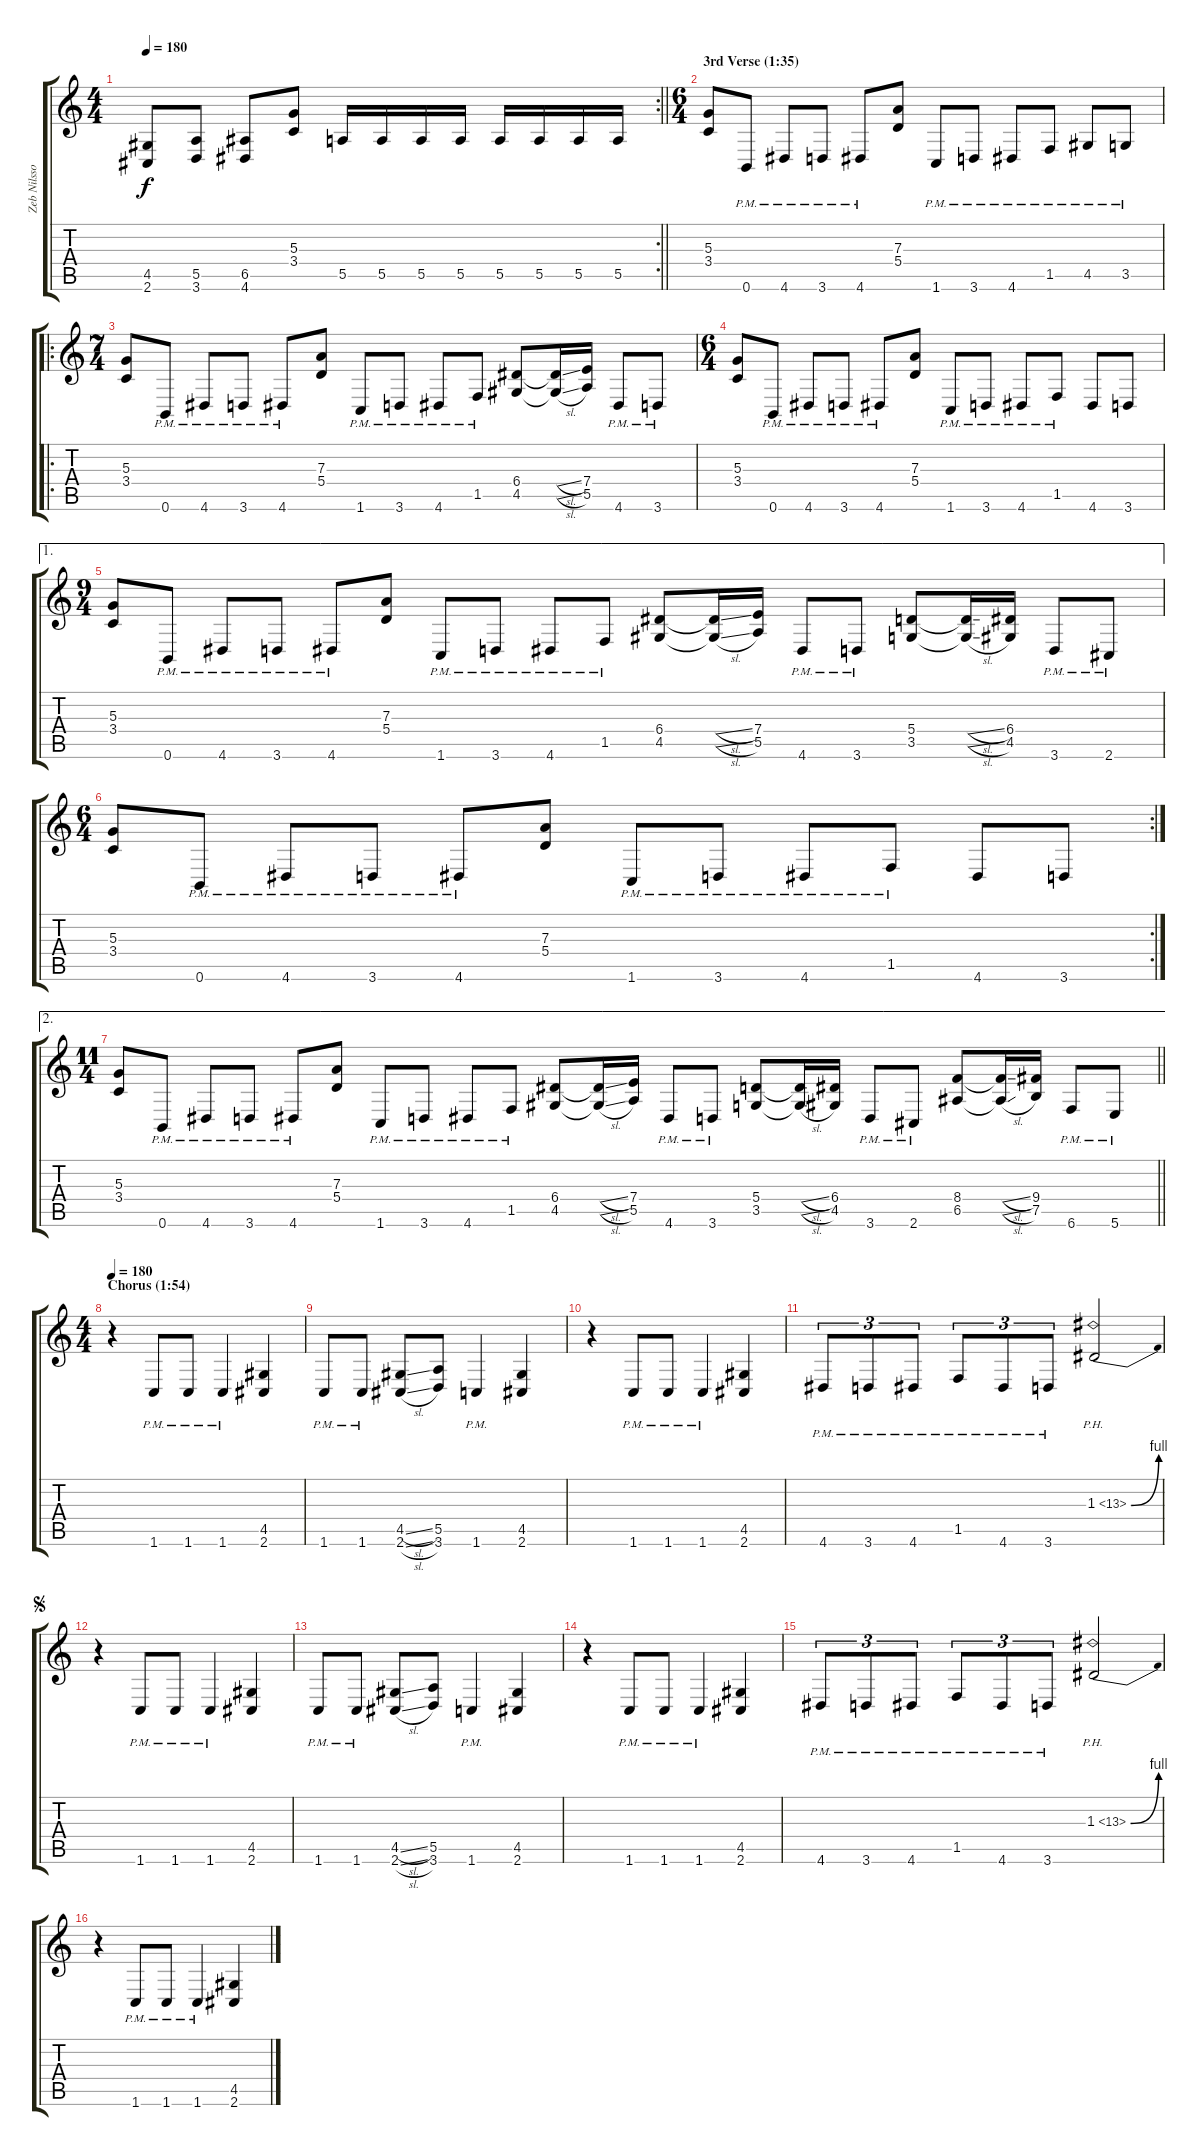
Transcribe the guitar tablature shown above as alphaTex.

\track ("Zeb Nilsson" "Zeb Nilsso") {instrument distortionguitar}
\staff {score tabs}
\tuning (B3 Gb3 D3 A2 E2 B1) {hide}
\rc 2
\ts (4 4)
\tempo 180
\clef g2
\barLineRight lightlight
\ks c
(4.5 2.6).8{dy f} (5.5 3.6).8 (6.5 4.6).8 (5.3 3.4).8 5.5.16 5.5.16 5.5.16 5.5.16 5.5.16 5.5.16 5.5.16 5.5.16 |
\ts (6 4)
\section ("" "3rd Verse (1:35)")
(5.3 3.4).8 0.6{pm}.8 4.6{pm}.8 3.6{pm}.8 4.6{pm}.8 (7.3 5.4).8 1.6{pm}.8 3.6{pm}.8 4.6{pm}.8 1.5{pm}.8 4.5{pm}.8 3.5{pm}.8 |
\ro
\ts (7 4)
(5.3 3.4).8 0.6{pm}.8 4.6{pm}.8 3.6{pm}.8 4.6{pm}.8 (7.3 5.4).8 1.6{pm}.8 3.6{pm}.8 4.6{pm}.8 1.5{pm}.8 (6.4 4.5).8 (6.4{sl t} 4.5{sl t}).16 (7.4 5.5).16 4.6{pm}.8 3.6{pm}.8 |
\ts (6 4)
(5.3 3.4).8 0.6{pm}.8 4.6{pm}.8 3.6{pm}.8 4.6{pm}.8 (7.3 5.4).8 1.6{pm}.8 3.6{pm}.8 4.6{pm}.8 1.5{pm}.8 4.6.8 3.6.8 |
\ae 1
\ts (9 4)
(5.3 3.4).8 0.6{pm}.8 4.6{pm}.8 3.6{pm}.8 4.6{pm}.8 (7.3 5.4).8 1.6{pm}.8 3.6{pm}.8 4.6{pm}.8 1.5{pm}.8 (6.4 4.5).8 (6.4{sl t} 4.5{sl t}).16 (7.4 5.5).16 4.6{pm}.8 3.6{pm}.8 (5.4 3.5).8 (5.4{sl t} 3.5{sl t}).16 (6.4 4.5).16 3.6{pm}.8 2.6{pm}.8 |
\rc 2
\ts (6 4)
(5.3 3.4).8 0.6{pm}.8 4.6{pm}.8 3.6{pm}.8 4.6{pm}.8 (7.3 5.4).8 1.6{pm}.8 3.6{pm}.8 4.6{pm}.8 1.5{pm}.8 4.6.8 3.6.8 |
\ae 2
\ts (11 4)
\barLineRight lightlight
(5.3 3.4).8 0.6{pm}.8 4.6{pm}.8 3.6{pm}.8 4.6{pm}.8 (7.3 5.4).8 1.6{pm}.8 3.6{pm}.8 4.6{pm}.8 1.5{pm}.8 (6.4 4.5).8 (6.4{sl t} 4.5{sl t}).16 (7.4 5.5).16 4.6{pm}.8 3.6{pm}.8 (5.4 3.5).8 (5.4{sl t} 3.5{sl t}).16 (6.4 4.5).16 3.6{pm}.8 2.6{pm}.8 (8.4 6.5).8 (8.4{sl t} 6.5{sl t}).16 (9.4 7.5).16 6.6{pm}.8 5.6{pm}.8 |
\ts (4 4)
\section ("" "Chorus (1:54)")
\tempo 180
r.4 1.6{pm}.8 1.6{pm}.8 1.6{pm}.4 (4.5 2.6).4 |
1.6{pm}.8 1.6{pm}.8 (4.5{sl} 2.6{sl}).8 (5.5 3.6).8 1.6{pm}.4 (4.5 2.6).4 |
r.4 1.6{pm}.8 1.6{pm}.8 1.6{pm}.4 (4.5 2.6).4 |
4.6{pm}.8{tu (3 2)} 3.6{pm}.8{tu (3 2)} 4.6{pm}.8{tu (3 2)} 1.5{pm}.8{tu (3 2)} 4.6{pm}.8{tu (3 2)} 3.6{pm}.8{tu (3 2)} 1.3{be (bend 0 0 60 4) ph 12}.2 |
\jump segno
r.4 1.6{pm}.8 1.6{pm}.8 1.6{pm}.4 (4.5 2.6).4 |
1.6{pm}.8 1.6{pm}.8 (4.5{sl} 2.6{sl}).8 (5.5 3.6).8 1.6{pm}.4 (4.5 2.6).4 |
r.4 1.6{pm}.8 1.6{pm}.8 1.6{pm}.4 (4.5 2.6).4 |
4.6{pm}.8{tu (3 2)} 3.6{pm}.8{tu (3 2)} 4.6{pm}.8{tu (3 2)} 1.5{pm}.8{tu (3 2)} 4.6{pm}.8{tu (3 2)} 3.6{pm}.8{tu (3 2)} 1.3{be (bend 0 0 60 4) ph 12}.2 |
r.4 1.6{pm}.8 1.6{pm}.8 1.6{pm}.4 (4.5 2.6).4
